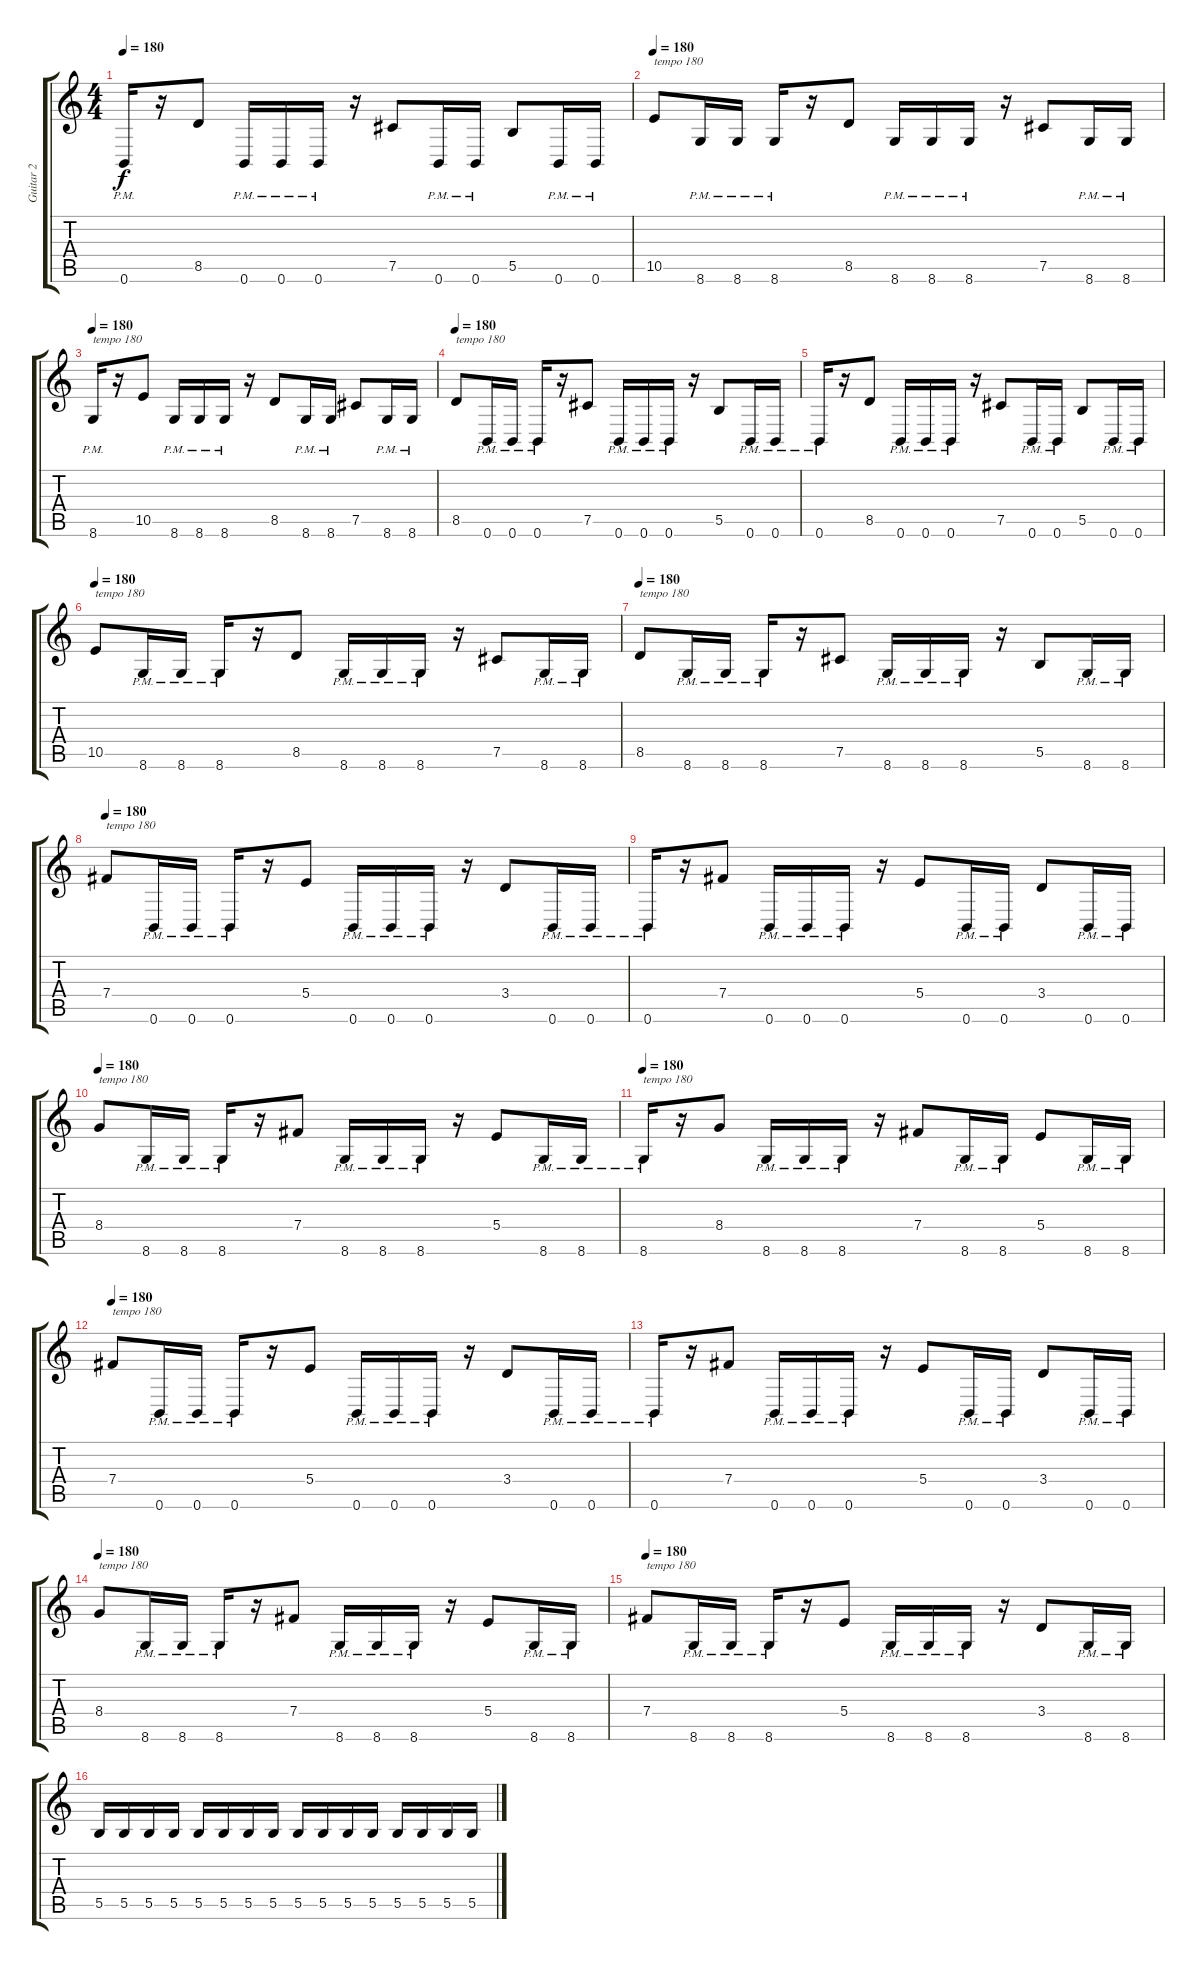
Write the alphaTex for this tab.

\track ("Guitar 2" "Guitar 2") {instrument distortionguitar}
\staff {score tabs}
\tuning (Db4 Ab3 E3 B2 Gb2 B1) {hide}
\ts (4 4)
\tempo 180
\clef g2
\ks c
0.6{pm}.16{dy f} r.16 8.5.8 0.6{pm}.16 0.6{pm}.16 0.6{pm}.16 r.16 7.5.8 0.6{pm}.16 0.6{pm}.16 5.5.8 0.6{pm}.16 0.6{pm}.16 |
\tempo 180
10.5.8{txt "tempo 180"} 8.6{pm}.16 8.6{pm}.16 8.6{pm}.16 r.16 8.5.8 8.6{pm}.16 8.6{pm}.16 8.6{pm}.16 r.16 7.5.8 8.6{pm}.16 8.6{pm}.16 |
\tempo 180
8.6{pm}.16{txt "tempo 180"} r.16 10.5.8 8.6{pm}.16 8.6{pm}.16 8.6{pm}.16 r.16 8.5.8 8.6{pm}.16 8.6{pm}.16 7.5.8 8.6{pm}.16 8.6{pm}.16 |
\tempo 180
8.5.8{txt "tempo 180"} 0.6{pm}.16 0.6{pm}.16 0.6{pm}.16 r.16 7.5.8 0.6{pm}.16 0.6{pm}.16 0.6{pm}.16 r.16 5.5.8 0.6{pm}.16 0.6{pm}.16 |
0.6{pm}.16 r.16 8.5.8 0.6{pm}.16 0.6{pm}.16 0.6{pm}.16 r.16 7.5.8 0.6{pm}.16 0.6{pm}.16 5.5.8 0.6{pm}.16 0.6{pm}.16 |
\tempo 180
10.5.8{txt "tempo 180"} 8.6{pm}.16 8.6{pm}.16 8.6{pm}.16 r.16 8.5.8 8.6{pm}.16 8.6{pm}.16 8.6{pm}.16 r.16 7.5.8 8.6{pm}.16 8.6{pm}.16 |
\tempo 180
8.5.8{txt "tempo 180"} 8.6{pm}.16 8.6{pm}.16 8.6{pm}.16 r.16 7.5.8 8.6{pm}.16 8.6{pm}.16 8.6{pm}.16 r.16 5.5.8 8.6{pm}.16 8.6{pm}.16 |
\tempo 180
7.4.8{txt "tempo 180"} 0.6{pm}.16 0.6{pm}.16 0.6{pm}.16 r.16 5.4.8 0.6{pm}.16 0.6{pm}.16 0.6{pm}.16 r.16 3.4.8 0.6{pm}.16 0.6{pm}.16 |
0.6{pm}.16 r.16 7.4.8 0.6{pm}.16 0.6{pm}.16 0.6{pm}.16 r.16 5.4.8 0.6{pm}.16 0.6{pm}.16 3.4.8 0.6{pm}.16 0.6{pm}.16 |
\tempo 180
8.4.8{txt "tempo 180"} 8.6{pm}.16 8.6{pm}.16 8.6{pm}.16 r.16 7.4.8 8.6{pm}.16 8.6{pm}.16 8.6{pm}.16 r.16 5.4.8 8.6{pm}.16 8.6{pm}.16 |
\tempo 180
8.6{pm}.16{txt "tempo 180"} r.16 8.4.8 8.6{pm}.16 8.6{pm}.16 8.6{pm}.16 r.16 7.4.8 8.6{pm}.16 8.6{pm}.16 5.4.8 8.6{pm}.16 8.6{pm}.16 |
\tempo 180
7.4.8{txt "tempo 180"} 0.6{pm}.16 0.6{pm}.16 0.6{pm}.16 r.16 5.4.8 0.6{pm}.16 0.6{pm}.16 0.6{pm}.16 r.16 3.4.8 0.6{pm}.16 0.6{pm}.16 |
0.6{pm}.16 r.16 7.4.8 0.6{pm}.16 0.6{pm}.16 0.6{pm}.16 r.16 5.4.8 0.6{pm}.16 0.6{pm}.16 3.4.8 0.6{pm}.16 0.6{pm}.16 |
\tempo 180
8.4.8{txt "tempo 180"} 8.6{pm}.16 8.6{pm}.16 8.6{pm}.16 r.16 7.4.8 8.6{pm}.16 8.6{pm}.16 8.6{pm}.16 r.16 5.4.8 8.6{pm}.16 8.6{pm}.16 |
\tempo 180
7.4.8{txt "tempo 180"} 8.6{pm}.16 8.6{pm}.16 8.6{pm}.16 r.16 5.4.8 8.6{pm}.16 8.6{pm}.16 8.6{pm}.16 r.16 3.4.8 8.6{pm}.16 8.6{pm}.16 |
5.5.16 5.5.16 5.5.16 5.5.16 5.5.16 5.5.16 5.5.16 5.5.16 5.5.16 5.5.16 5.5.16 5.5.16 5.5.16 5.5.16 5.5.16 5.5.16
